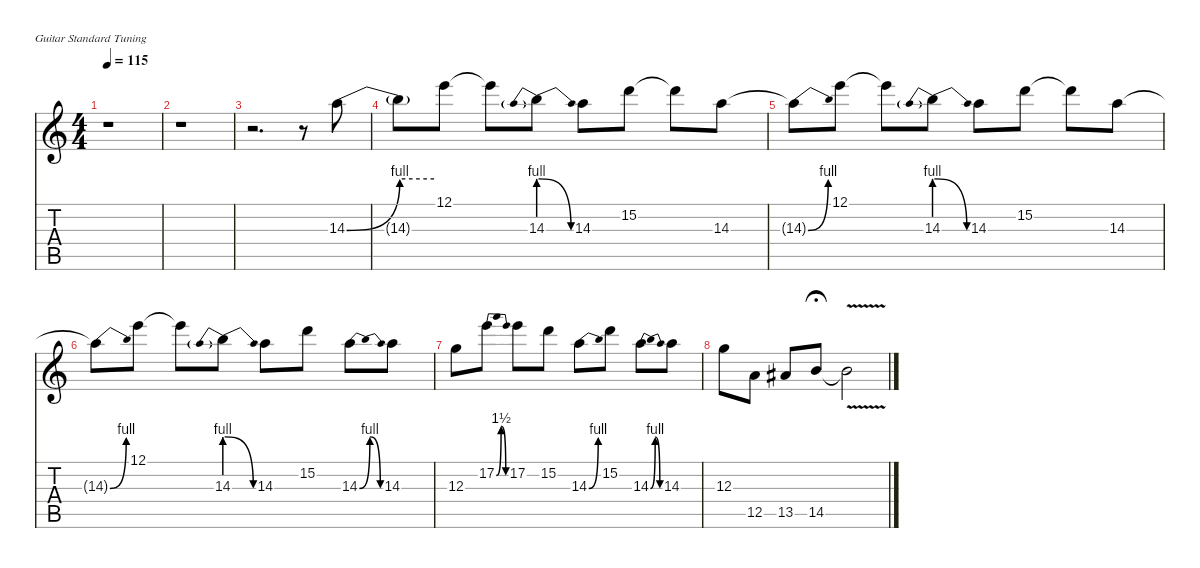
\defaultSystemsLayout 4
\hideDynamics
\bracketExtendMode nobrackets
\singleTrackTrackNamePolicy hidden
\multiTrackTrackNamePolicy hidden
\otherSystemsTrackNameOrientation horizontal
\track ("Guitar 2 Left" "od.guit.") {defaultSystemsLayout 8 instrument overdrivenguitar}
\staff {score tabs}
\tuning (E4 B3 G3 D3 A2 E2)
\ts (4 4)
\tempo 115
\clef g2
\ks c
r.1{dy f} |
r.1 |
r.2{d} r.8 14.3{be (bend 0 0 60 4)}.8 |
14.3{be (hold 0 4 60 4) t}.8 12.1.8 12.1{t}.8 14.3{be (prebendrelease 0 4 60 0)}.8 14.3.8 15.2.8 15.2{t}.8 14.3.8 |
14.3{be (bend 0 0 15 4) t}.8 12.1.8 12.1{t}.8 14.3{be (prebendrelease 0 4 60 0)}.8 14.3.8 15.2.8 15.2{t}.8 14.3.8 |
14.3{be (bend 0 0 15 4) t}.8 12.1.8 12.1{t}.8 14.3{be (prebendrelease 0 4 60 0)}.8 14.3.8 15.2.8 14.3{be (bendrelease 0 0 9.999999599999999 4 51.999998399999996 4 60 0)}.8 14.3.8 |
12.3.8 17.2{be (bendrelease 0 0 9.999999599999999 6 54 6 60 0)}.8 17.2.8 15.2.8 14.3{be (bend 0 0 15 4)}.8 15.2.8 14.3{be (bendrelease 0 0 9.999999599999999 4 51.999998399999996 4 60 0)}.8 14.3.8 |
12.3.8 12.5.8 13.5{acc #}.8 14.5.8{fermata (medium 1)} 14.5{v t}.2
